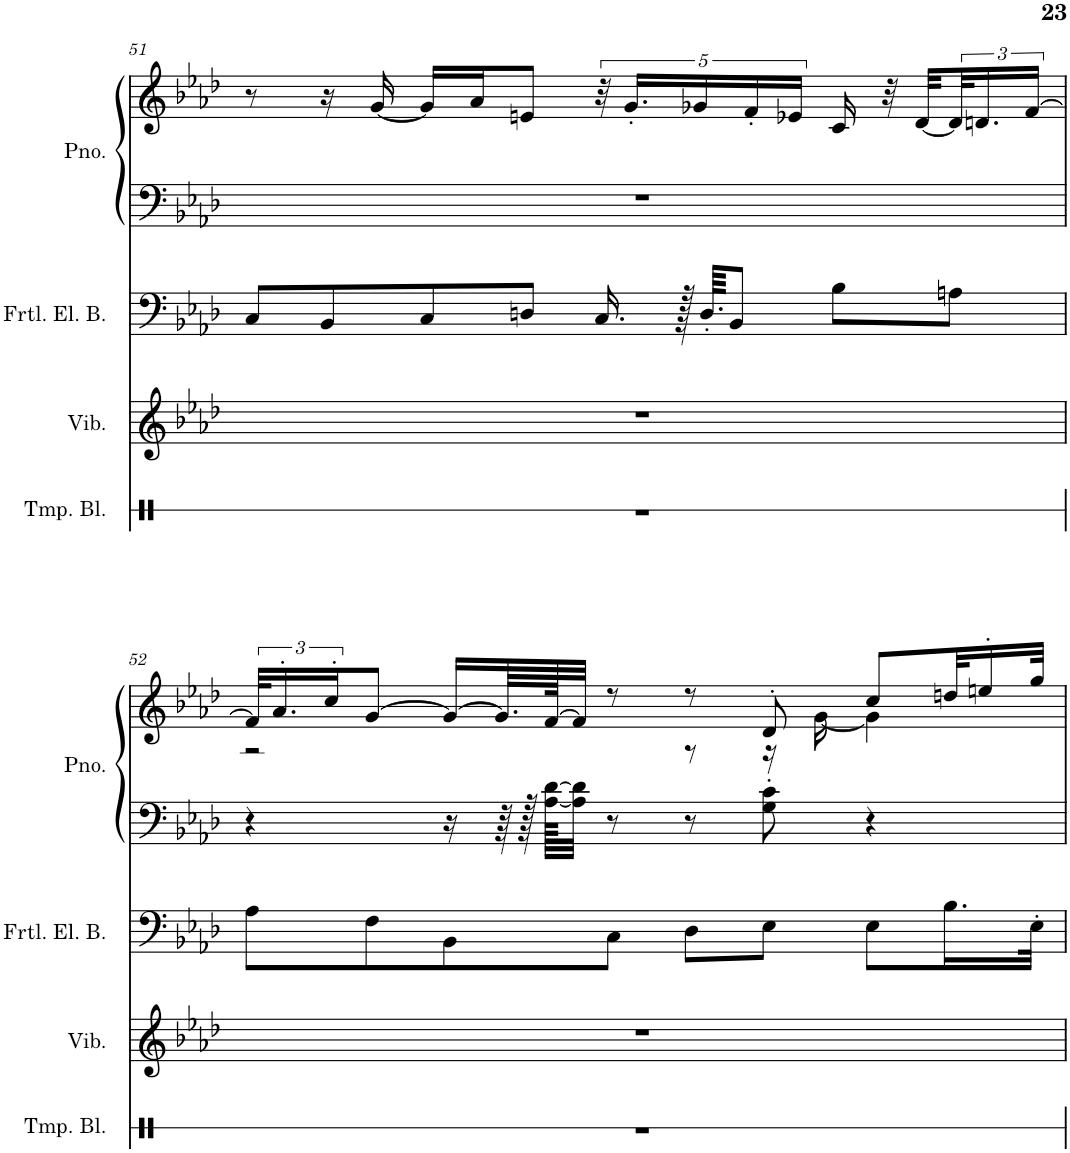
**kern	**kern	**kern	**kern	**kern
*part4	*part3	*part2	*part1	*part1
*staff5	*staff4	*staff3	*staff2	*staff1
*I"Temple Blocks	*I"Vibraphone	*I"Fretless Electric Bass	*I"Piano, Donna Lee	*
*I'Tmp. Bl.	*I'Vib.	*I'Frtl. El. B.	*I'Pno.	*
!!LO:PB:g=z
*clefX	*clefG2	*clefF4	*clefF4	*clefG2
*	*	*Trd7c12	*	*
*k[]	*k[b-e-a-d-]	*k[b-e-a-d-]	*k[b-e-a-d-]	*k[b-e-a-d-]
*M4/4	*M4/4	*M4/4	*M4/4	*M4/4
=51	=51	=51	=51	=51
1r	1r	8C/L	1r	8r
.	.	8BB-/	.	16r
.	.	.	.	[16g/
.	.	8C/	.	16g/LL]
.	.	.	.	16a-/J
.	.	8Dn/J	.	8en/J
.	.	16.C/	.	40r
.	.	.	.	20.g'/LL
.	.	128r	.	.
.	.	.	.	20g-X/
.	.	64.D'/KKKL	.	.
.	.	8BB-/J	.	.
.	.	.	.	20f'/
.	.	.	.	20e-X/JJ
.	.	8B-\L	.	16c/
.	.	.	.	32r
.	.	.	.	[32d-/LLL
.	.	8An\J	.	48d-/J]
.	.	.	.	24.dn/
.	.	.	.	[24f/JJ
!!LO:LB:g=z
=52	=52	=52	=52	=52
*	*	*	*	*^
1r	1r	8A-\L	4r	48f/KLL]	2r
.	.	.	.	24.a-'/	.
.	.	.	.	24cc'/J	.
.	.	8F\	.	[8g/J	.
.	.	8BB-\	16r	16g/LL_	.
.	.	.	64r	64.g/LL]	.
.	.	.	128r	.	.
.	.	.	[128A-\ [128d-\KKLLL	[128f/JK	.
.	.	.	32A-\] 32d-\]JJJ	32f/JJJ]	.
.	.	8C\J	8r	8r	.
.	.	8D-\L	8r	8r	8r
.	.	8E-\J	8G\' 8c\'	8d-'/	16r
.	.	.	.	.	[16g\
.	.	8E-\L	4r	8cc/L	4g\]
.	.	16.B-\L	.	32ddn/KL	.
.	.	.	.	16een'/	.
.	.	32E-'\JJk	.	32gg/JJk	.
*	*	*	*	*v	*v
=	=	=	=	=
*-	*-	*-	*-	*-
